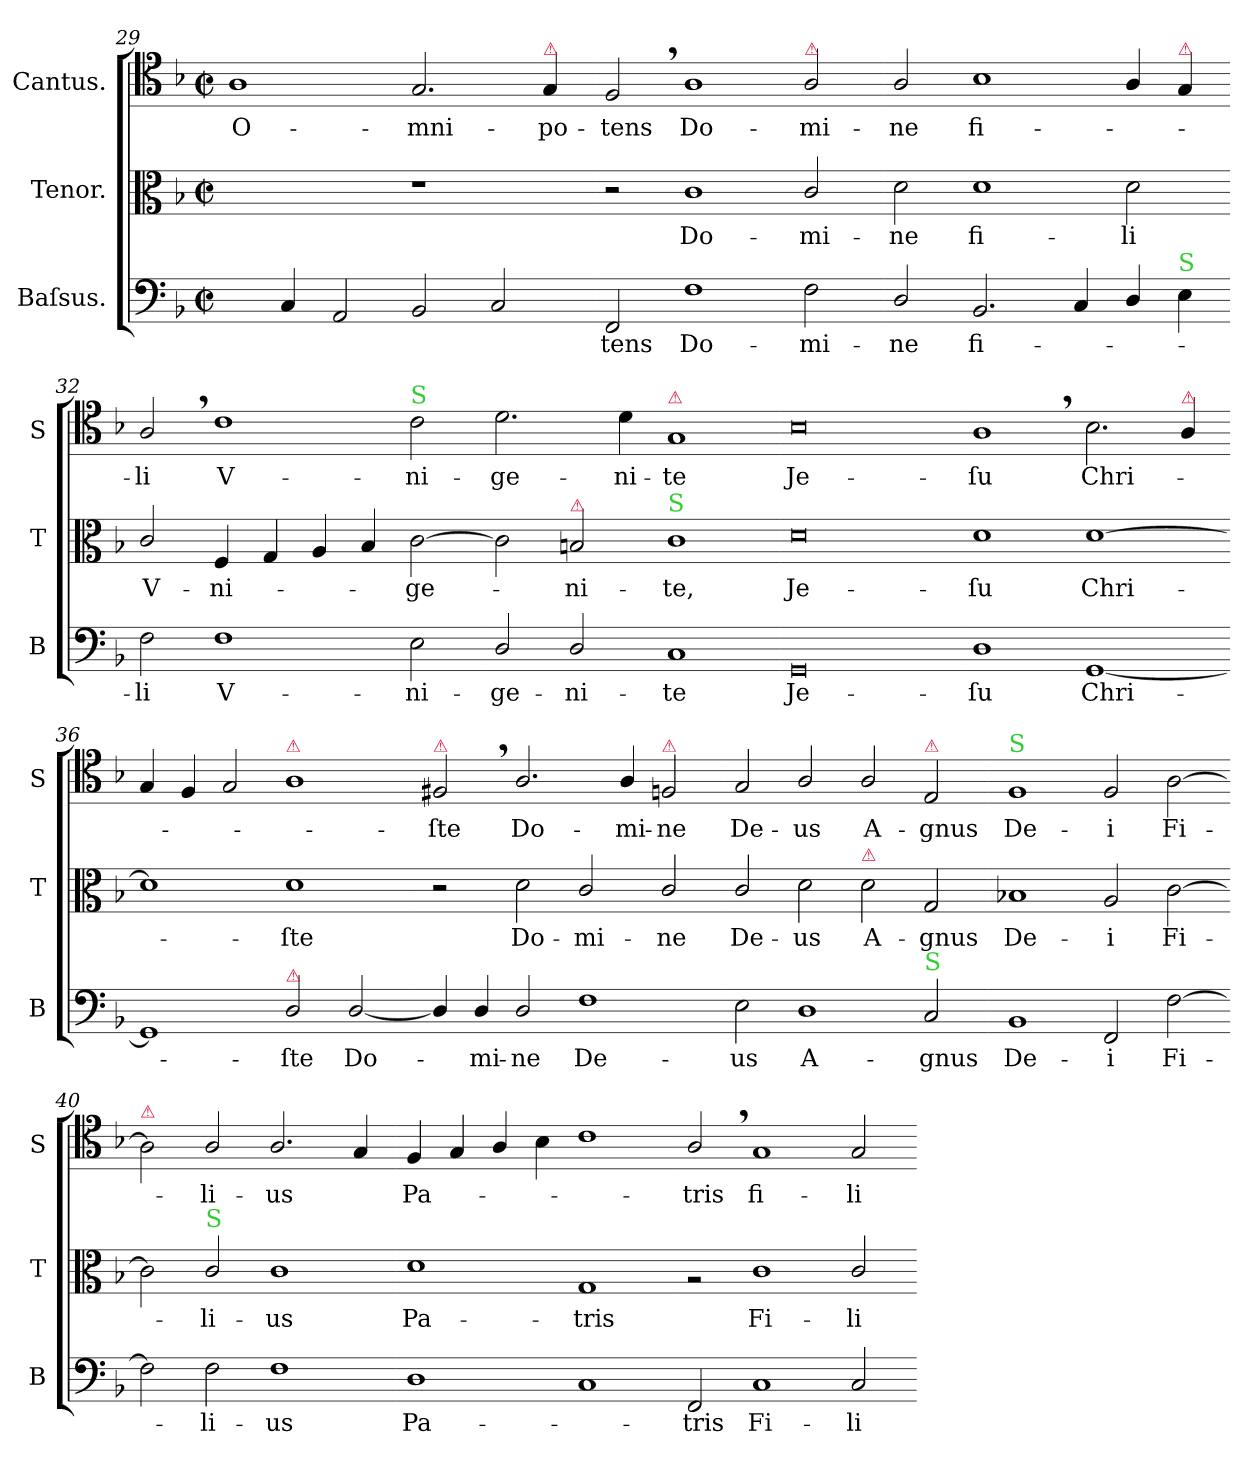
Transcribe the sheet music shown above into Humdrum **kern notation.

**kern	**text	**kern	**text	**kern	**text
*part3	*part3	*part2	*part2	*part1	*part1
*staff3	*staff3	*staff2	*staff2	*staff1	*staff1
*I"Baſsus.	*	*I"Tenor.	*	*I"Cantus.	*
*I'B	*	*I'T	*	*I'S	*
*clefF4	*	*clefC3	*	*clefC4	*
*k[b-]	*	*k[b-]	*	*k[b-]	*
*M2/1	*	*M2/1	*	*M2/1	*
*met(c|)	*	*met(c|)	*	*met(c|)	*
=29	=29	=29	=29	=29	=29
4ryy	.	1ryy	.	1A\	O-
4C/	.	.	.	.	.
2AA/	.	.	.	.	.
2BB-/	.	1r	.	2.G/	-mni-
2C/	.	.	.	.	.
!	!	!	!	!LO:TX:a:color=crimson:t=⚠	!
.	.	.	.	4G/	-po-
=30-	=30-	=30-	=30-	=30-	=30-
2FF/	-tens	2r	.	2F,</	-tens
1F\	Do-	1c\	Do-	1A\	Do-
!	!	!	!	!LO:TX:a:color=crimson:t=⚠	!
2F\	-mi-	2c/	-mi-	2A/	-mi-
=31-	=31-	=31-	=31-	=31-	=31-
2D/	-ne	2d\	-ne	2A/	-ne
2.BB-/	fi-	1d\	fi-	1B-\	fi-
4C/	.	.	.	.	.
4D/	.	2d\	-li	4A/	.
!	!	!	!	!LO:TX:a:color=crimson:t=⚠	!
!LO:TX:a:color=limegreen:t=S	!	!	!	!	!
4E\	.	.	.	4G/	.
=32-	=32-	=32-	=32-	=32-	=32-
2F\	-li	2c/	V-	2A,</	-li
1F\	V-	4F/	-ni-	1c\	V-
.	.	4G/	.	.	.
.	.	4A/	.	.	.
.	.	4B-/	.	.	.
!	!	!	!	!LO:TX:a:color=limegreen:t=S	!
2E\	-ni-	[2c\	-ge-	2c\	-ni-
=33-	=33-	=33-	=33-	=33-	=33-
2D/	-ge-	2c\]	.	2.d\	-ge-
!	!	!LO:TX:a:color=crimson:t=⚠	!	!	!
2D/	-ni-	2Bn/	-ni-	.	.
.	.	.	.	4d\	-ni-
!	!	!	!	!LO:TX:a:color=crimson:t=⚠	!
!	!	!LO:TX:a:color=limegreen:t=S	!	!	!
1C/	-te	1c\	-te,	1G/	-te
=34-	=34-	=34-	=34-	=34-	=34-
0GG/	Je-	0d\	Je-	0B-\	Je-
=35-	=35-	=35-	=35-	=35-	=35-
1D\	-ſu	1d\	-ſu	1A,<\	-ſu
[1GG/	Chri-	[1d\	Chri-	2.B-\	Chri-
!	!	!	!	!LO:TX:a:color=crimson:t=⚠	!
.	.	.	.	4A/	.
=36-	=36-	=36-	=36-	=36-	=36-
1GG/]	.	1d\]	.	4G/	.
.	.	.	.	4F/	.
.	.	.	.	2G/	.
!	!	!	!	!LO:TX:a:color=crimson:t=⚠	!
!LO:TX:a:color=crimson:t=⚠	!	!	!	!	!
2D/	-ſte	1d\	-ſte	1A\	.
[2D/	Do-	.	.	.	.
=37-	=37-	=37-	=37-	=37-	=37-
!	!	!	!	!LO:TX:a:color=crimson:t=⚠	!
4D/]	.	2r	.	2F#X,</	-ſte
4D/	-mi-	.	.	.	.
2D/	-ne	2d\	Do-	2.A/	Do-
1F\	De-	2c/	-mi-	.	.
.	.	.	.	4A/	-mi-
!	!	!	!	!LO:TX:a:color=crimson:t=⚠	!
.	.	2c/	-ne	2Fn/	-ne
=38-	=38-	=38-	=38-	=38-	=38-
2E\	-us	2c/	De-	2G/	De-
1D\	A-	2d\	-us	2A/	-us
!	!	!LO:TX:a:color=crimson:t=⚠	!	!	!
.	.	2d\	A-	2A/	A-
!	!	!	!	!LO:TX:a:color=crimson:t=⚠	!
!LO:TX:a:color=limegreen:t=S	!	!	!	!	!
2C/	-gnus	2G/	-gnus	2E/	-gnus
=39-	=39-	=39-	=39-	=39-	=39-
!	!	!	!	!LO:TX:a:color=limegreen:t=S	!
1BB-/	De-	1B-X/	De-	1F/	De-
2FF/	-i	2A/	-i	2F/	-i
[2F\	Fi-	[2c\	Fi-	[2A\	Fi-
=40-	=40-	=40-	=40-	=40-	=40-
!	!	!	!	!LO:TX:a:color=crimson:t=⚠	!
2F\]	.	2c\]	.	2A\]	.
!	!	!LO:TX:a:color=limegreen:t=S	!	!	!
2F\	-li-	2c/	-li-	2A/	-li-
1F\	-us	1c\	-us	2.A/	-us
.	.	.	.	4G/	.
=41-	=41-	=41-	=41-	=41-	=41-
1D\	Pa-	1d\	Pa-	4F/	Pa-
.	.	.	.	4G/	.
.	.	.	.	4A/	.
.	.	.	.	4B-\	.
1C/	.	1G/	-tris	1c\	.
=42-	=42-	=42-	=42-	=42-	=42-
2FF/	-tris	2rA	.	2A,</	-tris
1C/	Fi-	1c\	Fi-	1G/	fi-
2C/	-li-	2c/	-li-	2G/	-li-
=-	=-	=-	=-	=-	=-
*-	*-	*-	*-	*-	*-
